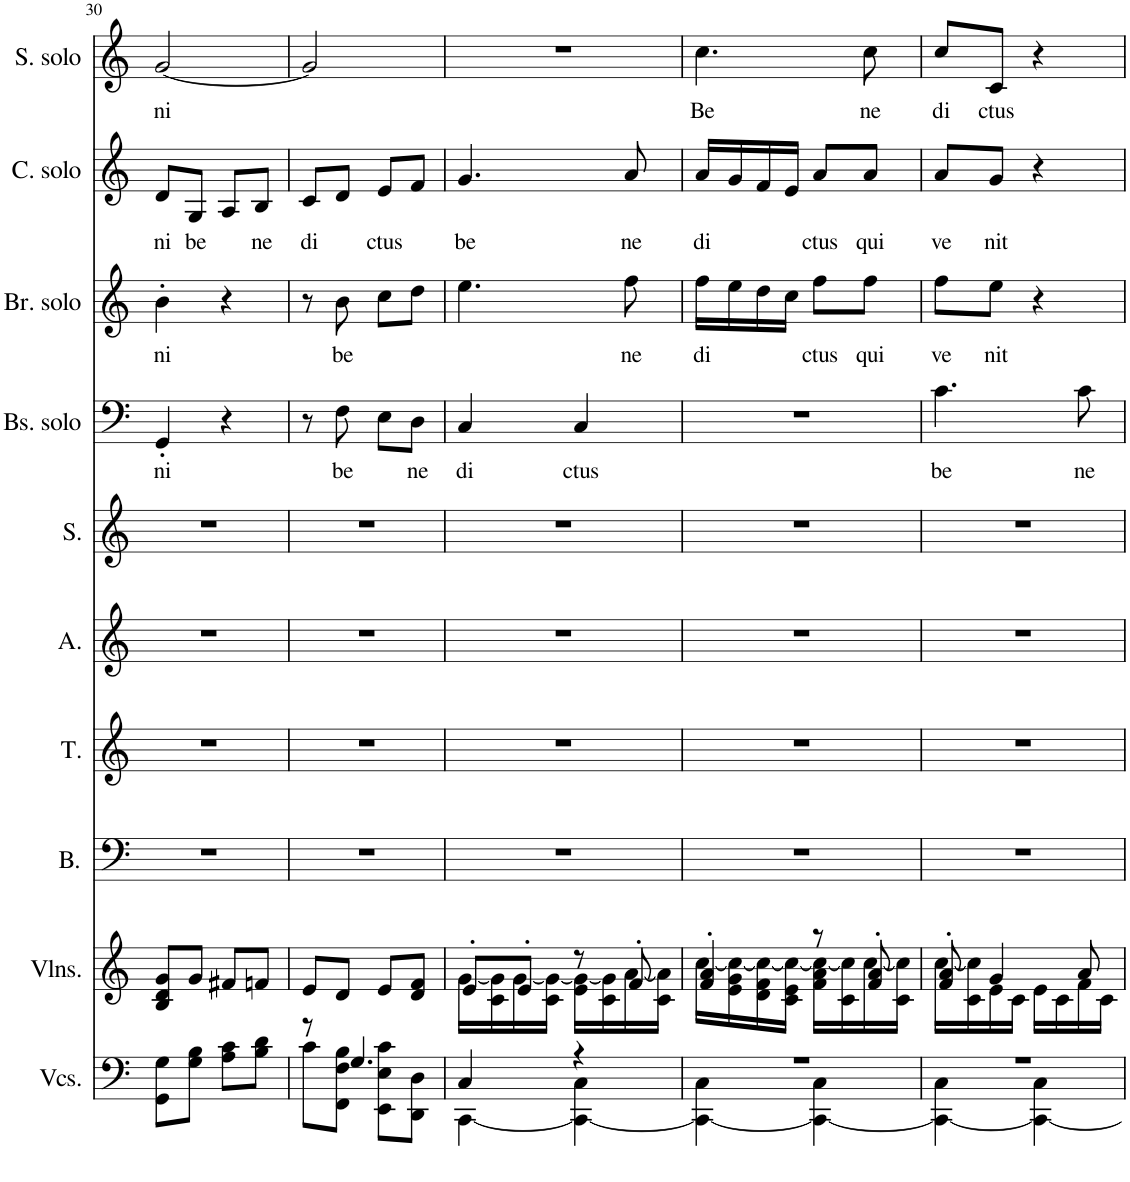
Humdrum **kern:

**kern	**kern	**kern	**kern	**kern	**kern	**kern	**text	**kern	**text	**kern	**text	**kern	**text
*part10	*part9	*part8	*part7	*part6	*part5	*part4	*part4	*part3	*part3	*part2	*part2	*part1	*part1
*staff10	*staff9	*staff8	*staff7	*staff6	*staff5	*staff4	*staff4	*staff3	*staff3	*staff2	*staff2	*staff1	*staff1
*I"Violoncelles, Accompaniment: Left	*I"Violons, Accompaniment: Right	*I"Bass	*I"Ténor	*I"Alto	*I"Soprano	*I"Bass solo	*	*I"Baryton solo	*	*I"Contralto solo	*	*I"Soprano solo	*
*I'Vcs.	*I'Vlns.	*I'B.	*I'T.	*I'A.	*I'S.	*I'Bs. solo	*	*I'Br. solo	*	*I'C. solo	*	*I'S. solo	*
!!LO:PB:g=z
*clefF4	*clefG2	*clefF4	*clefG2	*clefG2	*clefG2	*clefF4	*	*clefG2	*	*clefG2	*	*clefG2	*
*	*	*	*	*	*	*	*	*Trd7c12	*	*	*	*	*
*k[]	*k[]	*k[]	*k[]	*k[]	*k[]	*k[]	*	*k[]	*	*k[]	*	*k[]	*
*M2/4	*M2/4	*M2/4	*M2/4	*M2/4	*M2/4	*M2/4	*	*M2/4	*	*M2/4	*	*M2/4	*
=30	=30	=30	=30	=30	=30	=30	=30	=30	=30	=30	=30	=30	=30
!	!	!	!	!	!	!	!LO:LY:b	!	!LO:LY:b	!	!LO:LY:b	!	!LO:LY:b
8GG\ 8G\L	8B/ 8d/ 8g/L	2r	2r	2r	2r	4GG'/	ni	4b'\	ni	8d/L	ni	[2g/	ni
!	!	!	!	!	!	!	!	!	!	!	!LO:LY:b	!	!
8G\ 8B\J	8g/J	.	.	.	.	.	.	.	.	8G/J	be	.	.
8A\ 8c\L	8f#X/L	.	.	.	.	4r	.	4r	.	8A/L	.	.	.
!	!	!	!	!	!	!	!	!	!	!	!LO:LY:b	!	!
8B\ 8d\J	8fn/J	.	.	.	.	.	.	.	.	8B/J	ne	.	.
=31	=31	=31	=31	=31	=31	=31	=31	=31	=31	=31	=31	=31	=31
*^	*	*	*	*	*	*	*	*	*	*	*	*	*
!	!	!	!	!	!	!	!	!	!	!	!	!LO:LY:b	!	!
8r	8c\L	8e/L	2r	2r	2r	2r	8r	.	8r	.	8c/L	di	2g/]	.
!	!	!	!	!	!	!	!	!LO:LY:b	!	!LO:LY:b	!	!	!	!
4.G/	8FF\ 8F\ 8B\J	8d/J	.	.	.	.	8F\	be	8b\	be	8d/J	.	.	.
!	!	!	!	!	!	!	!	!	!	!	!	!LO:LY:b	!	!
.	8EE\ 8E\ 8c\L	8e/L	.	.	.	.	8E\L	.	8cc\L	.	8e/L	ctus	.	.
!	!	!	!	!	!	!	!	!LO:LY:b	!	!	!	!	!	!
.	8DD\ 8D\J	8d/ 8f/J	.	.	.	.	8D\J	ne	8dd\J	.	8f/J	.	.	.
=32	=32	=32	=32	=32	=32	=32	=32	=32	=32	=32	=32	=32	=32	=32
*	*	*^	*	*	*	*	*	*	*	*	*	*	*	*
!	!	!	!	!	!	!	!	!	!LO:LY:b	!	!	!	!LO:LY:b	!	!
4C/	[4CC\	8e'/L	[16g\LL	2r	2r	2r	2r	4C/	di	4.ee\	.	4.g/	be	2r	.
.	.	.	16c\ 16g\]	.	.	.	.	.	.	.	.	.	.	.	.
.	.	8e'/J	[16g\	.	.	.	.	.	.	.	.	.	.	.	.
.	.	.	16c\ 16g\_JJ	.	.	.	.	.	.	.	.	.	.	.	.
!	!	!	!	!	!	!	!	!	!LO:LY:b	!	!	!	!	!	!
4r	4CC\_ 4C\	8r	16e\ 16g\_LL	.	.	.	.	4C/	ctus	.	.	.	.	.	.
.	.	.	16c\ 16g\]	.	.	.	.	.	.	.	.	.	.	.	.
!	!	!	!	!	!	!	!	!	!	!	!LO:LY:b	!	!LO:LY:b	!	!
.	.	8f'/	[16a\	.	.	.	.	.	.	8ff\	ne	8a/	ne	.	.
.	.	.	16c\ 16a\]JJ	.	.	.	.	.	.	.	.	.	.	.	.
=33	=33	=33	=33	=33	=33	=33	=33	=33	=33	=33	=33	=33	=33	=33	=33
!	!	!	!	!	!	!	!	!	!	!	!LO:LY:b	!	!LO:LY:b	!	!LO:LY:b
2r	4CC\_ 4C\	4f/' 4a/'	[16cc\LL	2r	2r	2r	2r	2r	.	16ff\LL	di	16a/LL	di	4.cc\	Be
.	.	.	16e\ 16g\ 16cc\_	.	.	.	.	.	.	16ee\	.	16g/	.	.	.
.	.	.	16d\ 16f\ 16cc\_	.	.	.	.	.	.	16dd\	.	16f/	.	.	.
.	.	.	16c\ 16e\ 16cc\_JJ	.	.	.	.	.	.	16cc\JJ	.	16e/JJ	.	.	.
!	!	!	!	!	!	!	!	!	!	!	!LO:LY:b	!	!LO:LY:b	!	!
.	4CC\_ 4C\	8r	16f\ 16a\ 16cc\_LL	.	.	.	.	.	.	8ff\L	ctus	8a/L	ctus	.	.
.	.	.	16c\ 16cc\]	.	.	.	.	.	.	.	.	.	.	.	.
!	!	!	!	!	!	!	!	!	!	!	!LO:LY:b	!	!LO:LY:b	!	!LO:LY:b
.	.	8f/' 8a/'	[16cc\	.	.	.	.	.	.	8ff\J	qui	8a/J	qui	8cc\	ne
.	.	.	16c\ 16cc\]JJ	.	.	.	.	.	.	.	.	.	.	.	.
=34	=34	=34	=34	=34	=34	=34	=34	=34	=34	=34	=34	=34	=34	=34	=34
!	!	!	!	!	!	!	!	!	!LO:LY:b	!	!LO:LY:b	!	!LO:LY:b	!	!LO:LY:b
2r	4CC\_ 4C\	8f/' 8a/'	[16cc\LL	2r	2r	2r	2r	4.c\	be	8ff\L	ve	8a/L	ve	8cc/L	di
.	.	.	16c\ 16cc\]	.	.	.	.	.	.	.	.	.	.	.	.
!	!	!	!	!	!	!	!	!	!	!	!LO:LY:b	!	!LO:LY:b	!	!LO:LY:b
.	.	4g/	16e\	.	.	.	.	.	.	8ee\J	nit	8g/J	nit	8c/J	ctus
.	.	.	16c\JJ	.	.	.	.	.	.	.	.	.	.	.	.
.	4CC\_ 4C\	.	16e\LL	.	.	.	.	.	.	4r	.	4r	.	4r	.
.	.	.	16c\	.	.	.	.	.	.	.	.	.	.	.	.
!	!	!	!	!	!	!	!	!	!LO:LY:b	!	!	!	!	!	!
.	.	8a/	16f\	.	.	.	.	8c\	ne	.	.	.	.	.	.
.	.	.	16c\JJ	.	.	.	.	.	.	.	.	.	.	.	.
*v	*v	*	*	*	*	*	*	*	*	*	*	*	*	*	*
*	*v	*v	*	*	*	*	*	*	*	*	*	*	*	*
=	=	=	=	=	=	=	=	=	=	=	=	=	=
*-	*-	*-	*-	*-	*-	*-	*-	*-	*-	*-	*-	*-	*-
